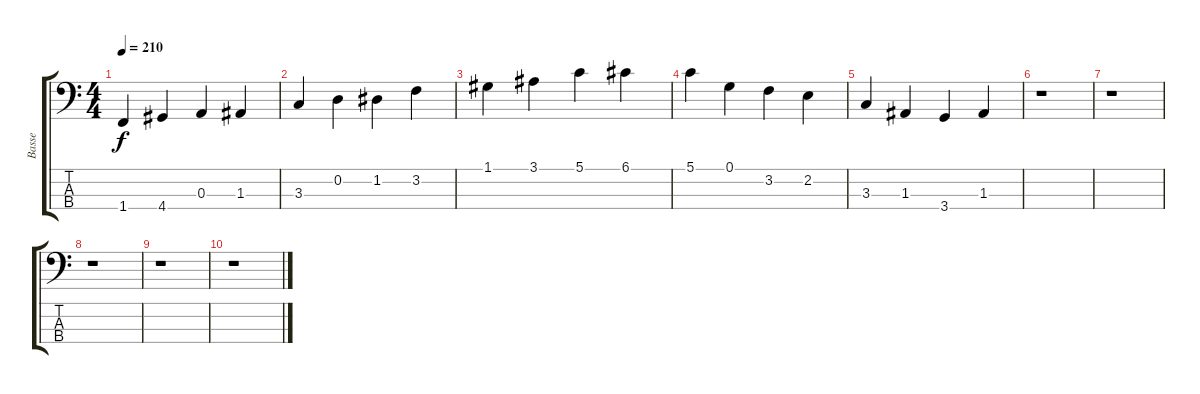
\track ("Basse" "Basse") {instrument acousticbass}
\staff {score tabs}
\tuning (G2 D2 A1 E1) {hide}
\ts (4 4)
\section ("" "")
\tempo 210
\clef f4
\ks c
1.4.4{dy f} 4.4.4 0.3.4 1.3.4 |
3.3.4 0.2.4 1.2.4 3.2.4 |
1.1.4 3.1.4 5.1.4 6.1.4 |
5.1.4 0.1.4 3.2.4 2.2.4 |
3.3.4 1.3.4 3.4.4 1.3.4 |
r.1 |
r.1 |
r.1 |
r.1 |
r.1
